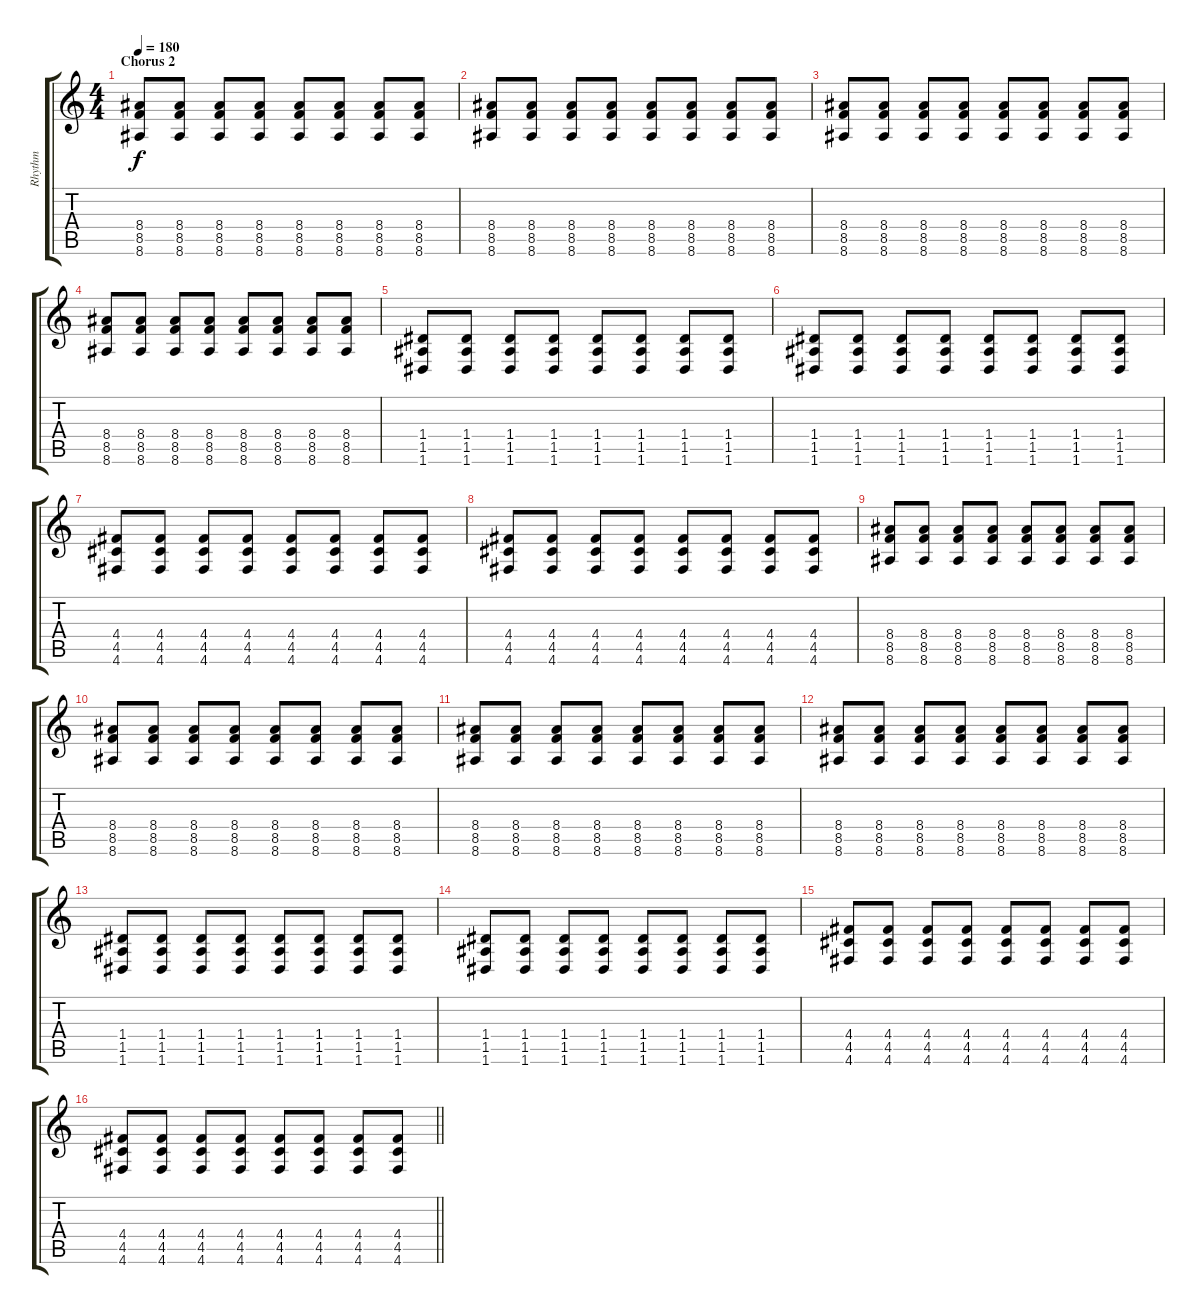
\track ("Rhythm" "Rhythm") {instrument overdrivenguitar}
\staff {score tabs}
\tuning (E4 B3 G3 D3 A2 D2) {hide}
\ts (4 4)
\section ("" "Chorus 2")
\tempo 180
\clef g2
\ks c
(8.4 8.5 8.6).8{dy f} (8.4 8.5 8.6).8 (8.4 8.5 8.6).8 (8.4 8.5 8.6).8 (8.4 8.5 8.6).8 (8.4 8.5 8.6).8 (8.4 8.5 8.6).8 (8.4 8.5 8.6).8 |
(8.4 8.5 8.6).8 (8.4 8.5 8.6).8 (8.4 8.5 8.6).8 (8.4 8.5 8.6).8 (8.4 8.5 8.6).8 (8.4 8.5 8.6).8 (8.4 8.5 8.6).8 (8.4 8.5 8.6).8 |
(8.4 8.5 8.6).8 (8.4 8.5 8.6).8 (8.4 8.5 8.6).8 (8.4 8.5 8.6).8 (8.4 8.5 8.6).8 (8.4 8.5 8.6).8 (8.4 8.5 8.6).8 (8.4 8.5 8.6).8 |
(8.4 8.5 8.6).8 (8.4 8.5 8.6).8 (8.4 8.5 8.6).8 (8.4 8.5 8.6).8 (8.4 8.5 8.6).8 (8.4 8.5 8.6).8 (8.4 8.5 8.6).8 (8.4 8.5 8.6).8 |
(1.4 1.5 1.6).8 (1.4 1.5 1.6).8 (1.4 1.5 1.6).8 (1.4 1.5 1.6).8 (1.4 1.5 1.6).8 (1.4 1.5 1.6).8 (1.4 1.5 1.6).8 (1.4 1.5 1.6).8 |
(1.4 1.5 1.6).8 (1.4 1.5 1.6).8 (1.4 1.5 1.6).8 (1.4 1.5 1.6).8 (1.4 1.5 1.6).8 (1.4 1.5 1.6).8 (1.4 1.5 1.6).8 (1.4 1.5 1.6).8 |
(4.4 4.5 4.6).8 (4.4 4.5 4.6).8 (4.4 4.5 4.6).8 (4.4 4.5 4.6).8 (4.4 4.5 4.6).8 (4.4 4.5 4.6).8 (4.4 4.5 4.6).8 (4.4 4.5 4.6).8 |
(4.4 4.5 4.6).8 (4.4 4.5 4.6).8 (4.4 4.5 4.6).8 (4.4 4.5 4.6).8 (4.4 4.5 4.6).8 (4.4 4.5 4.6).8 (4.4 4.5 4.6).8 (4.4 4.5 4.6).8 |
(8.4 8.5 8.6).8 (8.4 8.5 8.6).8 (8.4 8.5 8.6).8 (8.4 8.5 8.6).8 (8.4 8.5 8.6).8 (8.4 8.5 8.6).8 (8.4 8.5 8.6).8 (8.4 8.5 8.6).8 |
(8.4 8.5 8.6).8 (8.4 8.5 8.6).8 (8.4 8.5 8.6).8 (8.4 8.5 8.6).8 (8.4 8.5 8.6).8 (8.4 8.5 8.6).8 (8.4 8.5 8.6).8 (8.4 8.5 8.6).8 |
(8.4 8.5 8.6).8 (8.4 8.5 8.6).8 (8.4 8.5 8.6).8 (8.4 8.5 8.6).8 (8.4 8.5 8.6).8 (8.4 8.5 8.6).8 (8.4 8.5 8.6).8 (8.4 8.5 8.6).8 |
(8.4 8.5 8.6).8 (8.4 8.5 8.6).8 (8.4 8.5 8.6).8 (8.4 8.5 8.6).8 (8.4 8.5 8.6).8 (8.4 8.5 8.6).8 (8.4 8.5 8.6).8 (8.4 8.5 8.6).8 |
(1.4 1.5 1.6).8 (1.4 1.5 1.6).8 (1.4 1.5 1.6).8 (1.4 1.5 1.6).8 (1.4 1.5 1.6).8 (1.4 1.5 1.6).8 (1.4 1.5 1.6).8 (1.4 1.5 1.6).8 |
(1.4 1.5 1.6).8 (1.4 1.5 1.6).8 (1.4 1.5 1.6).8 (1.4 1.5 1.6).8 (1.4 1.5 1.6).8 (1.4 1.5 1.6).8 (1.4 1.5 1.6).8 (1.4 1.5 1.6).8 |
(4.4 4.5 4.6).8 (4.4 4.5 4.6).8 (4.4 4.5 4.6).8 (4.4 4.5 4.6).8 (4.4 4.5 4.6).8 (4.4 4.5 4.6).8 (4.4 4.5 4.6).8 (4.4 4.5 4.6).8 |
\barLineRight lightlight
(4.4 4.5 4.6).8 (4.4 4.5 4.6).8 (4.4 4.5 4.6).8 (4.4 4.5 4.6).8 (4.4 4.5 4.6).8 (4.4 4.5 4.6).8 (4.4 4.5 4.6).8 (4.4 4.5 4.6).8
